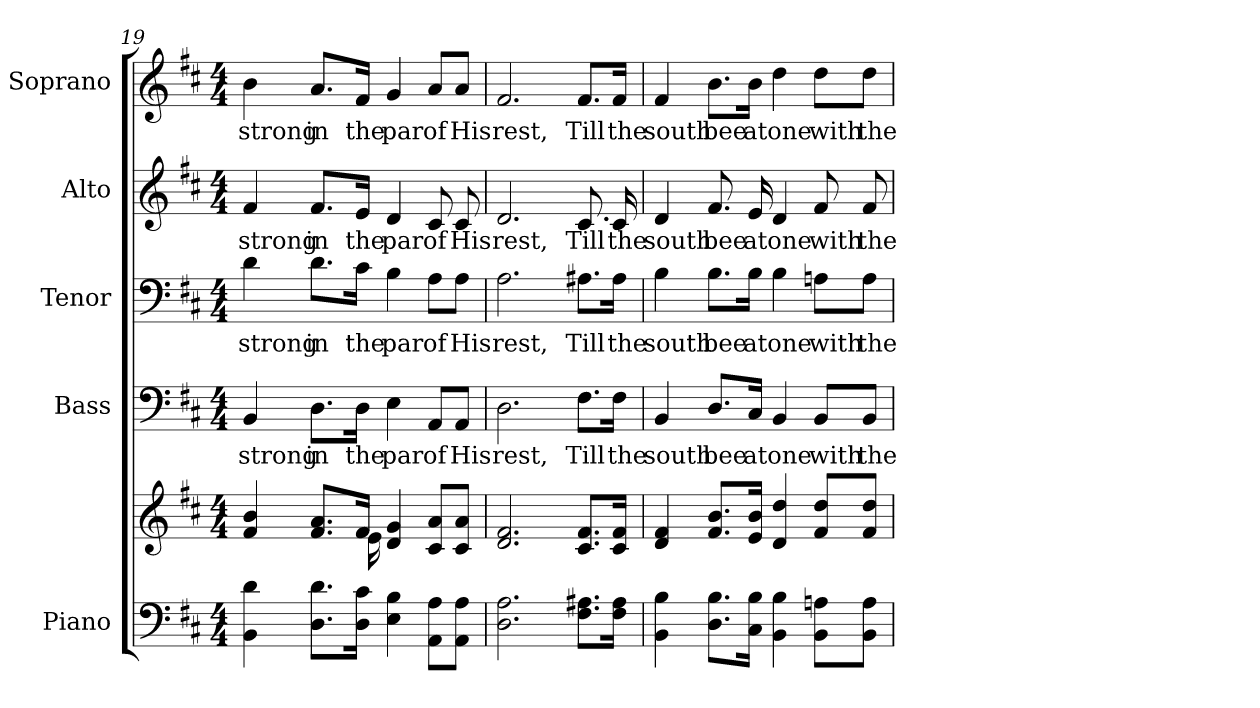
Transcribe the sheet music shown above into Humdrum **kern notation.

**kern	**kern	**kern	**text	**kern	**text	**kern	**text	**kern	**text
*part5	*part5	*part4	*part4	*part3	*part3	*part2	*part2	*part1	*part1
*staff6	*staff5	*staff4	*staff4	*staff3	*staff3	*staff2	*staff2	*staff1	*staff1
*I"Piano	*	*I"Bass	*	*I"Tenor	*	*I"Alto	*	*I"Soprano	*
*I'Pno.	*	*I'B.	*	*I'T.	*	*I'A.	*	*I'S.	*
*clefF4	*clefG2	*clefF4	*	*clefF4	*	*clefG2	*	*clefG2	*
*k[f#c#]	*k[f#c#]	*k[f#c#]	*	*k[f#c#]	*	*k[f#c#]	*	*k[f#c#]	*
*D:	*D:	*D:	*	*D:	*	*D:	*	*D:	*
*M4/4	*M4/4	*M4/4	*	*M4/4	*	*M4/4	*	*M4/4	*
=19	=19	=19	=19	=19	=19	=19	=19	=19	=19
*	*^	*	*	*	*	*	*	*	*
!	!	!	!	!LO:LY:b:color=#000000	!	!	!	!	!	!
!	!	!	!	!	!	!LO:LY:b:color=#000000	!	!	!	!
!	!	!	!	!	!	!	!	!LO:LY:b:color=#000000	!	!
!	!	!	!	!	!	!	!	!	!	!LO:LY:b:color=#000000
4BBi\ 4di	4f#i/ 4bi	4ryy	4BBi/	strong	4di\	strong	4f#i/	strong	4bi\	strong
!	!	!	!	!LO:LY:b:color=#000000	!	!	!	!	!	!
!	!	!	!	!	!	!LO:LY:b:color=#000000	!	!	!	!
!	!	!	!	!	!	!	!	!LO:LY:b:color=#000000	!	!
!	!	!	!	!	!	!	!	!	!	!LO:LY:b:color=#000000
8.Di\ 8.di\L	8.f#i/ 8.ai/L	8ryy	8.Di\L	in	8.di\L	in	8.f#i/L	in	8.ai/L	in
.	.	16ryy	.	.	.	.	.	.	.	.
!	!	!	!	!LO:LY:b:color=#000000	!	!	!	!	!	!
!	!	!	!	!	!	!LO:LY:b:color=#000000	!	!	!	!
!	!	!	!	!	!	!	!	!LO:LY:b:color=#000000	!	!
!	!	!	!	!	!	!	!	!	!	!LO:LY:b:color=#000000
16Di\ 16c#i\Jk	16f#i/Jk	16ei\	16Di\Jk	the	16c#i\Jk	the	16ei/Jk	the	16f#i/Jk	the
!	!	!	!	!LO:LY:b:color=#000000	!	!	!	!	!	!
!	!	!	!	!	!	!LO:LY:b:color=#000000	!	!	!	!
!	!	!	!	!	!	!	!	!LO:LY:b:color=#000000	!	!
!	!	!	!	!	!	!	!	!	!	!LO:LY:b:color=#000000
4Ei\ 4Bi	4di/ 4gi	2ryy	4Ei\	par	4Bi\	par	4di/	par	4gi/	par
!	!	!	!	!LO:LY:b:color=#000000	!	!	!	!	!	!
!	!	!	!	!	!	!LO:LY:b:color=#000000	!	!	!	!
!	!	!	!	!	!	!	!	!LO:LY:b:color=#000000	!	!
!	!	!	!	!	!	!	!	!	!	!LO:LY:b:color=#000000
8AAi\ 8Ai\L	8c#i/ 8ai/L	.	8AAi/L	of	8Ai\L	of	8c#i/	of	8ai/L	of
!	!	!	!	!LO:LY:b:color=#000000	!	!	!	!	!	!
!	!	!	!	!	!	!LO:LY:b:color=#000000	!	!	!	!
!	!	!	!	!	!	!	!	!LO:LY:b:color=#000000	!	!
!	!	!	!	!	!	!	!	!	!	!LO:LY:b:color=#000000
8AAi\ 8Ai\J	8c#i/ 8ai/J	.	8AAi/J	His	8Ai\J	His	8c#i/	His	8ai/J	His
*	*v	*v	*	*	*	*	*	*	*	*
!!LO:PB:g=z
=20	=20	=20	=20	=20	=20	=20	=20	=20	=20
!	!	!	!LO:LY:b:color=#000000	!	!	!	!	!	!
!	!	!	!	!	!LO:LY:b:color=#000000	!	!	!	!
!	!	!	!	!	!	!	!LO:LY:b:color=#000000	!	!
!	!	!	!	!	!	!	!	!	!LO:LY:b:color=#000000
2.Di\ 2.Ai	2.di/ 2.f#i	2.Di\	rest,	2.Ai\	rest,	2.di/	rest,	2.f#i/	rest,
!	!	!	!LO:LY:b:color=#000000	!	!	!	!	!	!
!	!	!	!	!	!LO:LY:b:color=#000000	!	!	!	!
!	!	!	!	!	!	!	!LO:LY:b:color=#000000	!	!
!	!	!	!	!	!	!	!	!	!LO:LY:b:color=#000000
8.F#i\ 8.A#Xi\L	8.c#i/ 8.f#i/L	8.F#i\L	Till	8.A#Xi\L	Till	8.c#i/	Till	8.f#i/L	Till
!	!	!	!LO:LY:b:color=#000000	!	!	!	!	!	!
!	!	!	!	!	!LO:LY:b:color=#000000	!	!	!	!
!	!	!	!	!	!	!	!LO:LY:b:color=#000000	!	!
!	!	!	!	!	!	!	!	!	!LO:LY:b:color=#000000
16F#i\ 16A#i\Jk	16c#i/ 16f#i/Jk	16F#i\Jk	the	16A#i\Jk	the	16c#i/	the	16f#i/Jk	the
=21	=21	=21	=21	=21	=21	=21	=21	=21	=21
!	!	!	!LO:LY:b:color=#000000	!	!	!	!	!	!
!	!	!	!	!	!LO:LY:b:color=#000000	!	!	!	!
!	!	!	!	!	!	!	!LO:LY:b:color=#000000	!	!
!	!	!	!	!	!	!	!	!	!LO:LY:b:color=#000000
4BBi\ 4Bi	4di/ 4f#i	4BBi/	south	4Bi\	south	4di/	south	4f#i/	south
!	!	!	!LO:LY:b:color=#000000	!	!	!	!	!	!
!	!	!	!	!	!LO:LY:b:color=#000000	!	!	!	!
!	!	!	!	!	!	!	!LO:LY:b:color=#000000	!	!
!	!	!	!	!	!	!	!	!	!LO:LY:b:color=#000000
8.Di\ 8.Bi\L	8.f#i/ 8.bi/L	8.Di/L	bee	8.Bi\L	bee	8.f#i/	bee	8.bi\L	bee
!	!	!	!LO:LY:b:color=#000000	!	!	!	!	!	!
!	!	!	!	!	!LO:LY:b:color=#000000	!	!	!	!
!	!	!	!	!	!	!	!LO:LY:b:color=#000000	!	!
!	!	!	!	!	!	!	!	!	!LO:LY:b:color=#000000
16C#i\ 16Bi\Jk	16ei/ 16bi/Jk	16C#i/Jk	at	16Bi\Jk	at	16ei/	at	16bi\Jk	at
!	!	!	!LO:LY:b:color=#000000	!	!	!	!	!	!
!	!	!	!	!	!LO:LY:b:color=#000000	!	!	!	!
!	!	!	!	!	!	!	!LO:LY:b:color=#000000	!	!
!	!	!	!	!	!	!	!	!	!LO:LY:b:color=#000000
4BBi\ 4Bi	4di/ 4ddi	4BBi/	one	4Bi\	one	4di/	one	4ddi\	one
!	!	!	!LO:LY:b:color=#000000	!	!	!	!	!	!
!	!	!	!	!	!LO:LY:b:color=#000000	!	!	!	!
!	!	!	!	!	!	!	!LO:LY:b:color=#000000	!	!
!	!	!	!	!	!	!	!	!	!LO:LY:b:color=#000000
8BBi\ 8Ani\L	8f#i/ 8ddi/L	8BBi/L	with	8Ani\L	with	8f#i/	with	8ddi\L	with
!	!	!	!LO:LY:b:color=#000000	!	!	!	!	!	!
!	!	!	!	!	!LO:LY:b:color=#000000	!	!	!	!
!	!	!	!	!	!	!	!LO:LY:b:color=#000000	!	!
!	!	!	!	!	!	!	!	!	!LO:LY:b:color=#000000
8BBi\ 8Ai\J	8f#i/ 8ddi/J	8BBi/J	the	8Ai\J	the	8f#i/	the	8ddi\J	the
=	=	=	=	=	=	=	=	=	=
*-	*-	*-	*-	*-	*-	*-	*-	*-	*-
